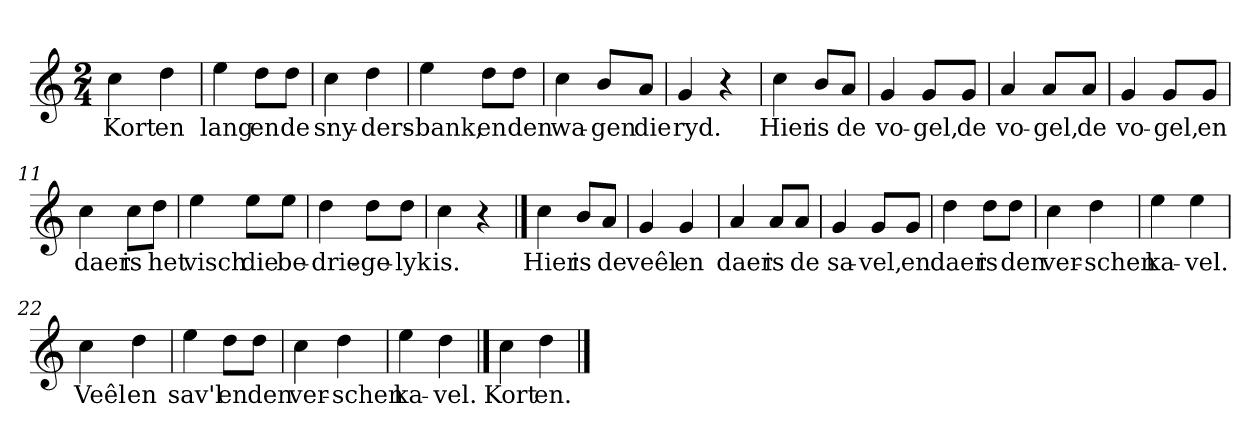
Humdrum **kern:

**kern	**text
*part1	*part1
*staff1	*staff1
*clefG2	*
*k[]	*
*C:	*
*M2/4	*
*MM120	*
=1	=1
4cc	Kort
4dd	en
=2	=2
4ee	lang
8dd\L	en
8dd\J	de
=3	=3
4cc	sny-
4dd	-ders-
=4	=4
4ee	-bank,
8dd\L	en
8dd\J	den
=5	=5
4cc	wa-
8b/L	-gen
8a/J	die
=6	=6
4g	ryd.
4r	.
=7	=7
4cc	Hier
8b/L	is
8a/J	de
=8	=8
4g	vo-
8g/L	-gel,
8g/J	de
=9	=9
4a	vo-
8a/L	-gel,
8a/J	de
=10	=10
4g	vo-
8g/L	-gel,
8g/J	en
=11	=11
4cc	daer
8cc\L	is
8dd\J	het
=12	=12
4ee	visch
8ee\L	die
8ee\J	be-
=13	=13
4dd	-drie-
8dd\L	-ge-
8dd\J	-lyk
=14	=14
4cc	is.
4r	.
==15	==15
4cc	Hier
8b/L	is
8a/J	de
=16	=16
4g	veêl
4g	en
=17	=17
4a	daer
8a/L	is
8a/J	de
=18	=18
4g	sa-
8g/L	-vel,
8g/J	en
=19	=19
4dd	daer
8dd\L	is
8dd\J	den
=20	=20
4cc	ver-
4dd	-schen
=21	=21
4ee	ka-
4ee	-vel.
=22	=22
4cc	Veêl
4dd	en
=23	=23
4ee	sav'l
8dd\L	en
8dd\J	den
=24	=24
4cc	ver-
4dd	-schen
=25	=25
4ee	ka-
4dd	-vel.
==26	==26
4cc	Kort
4dd	en.
==	==
*-	*-
